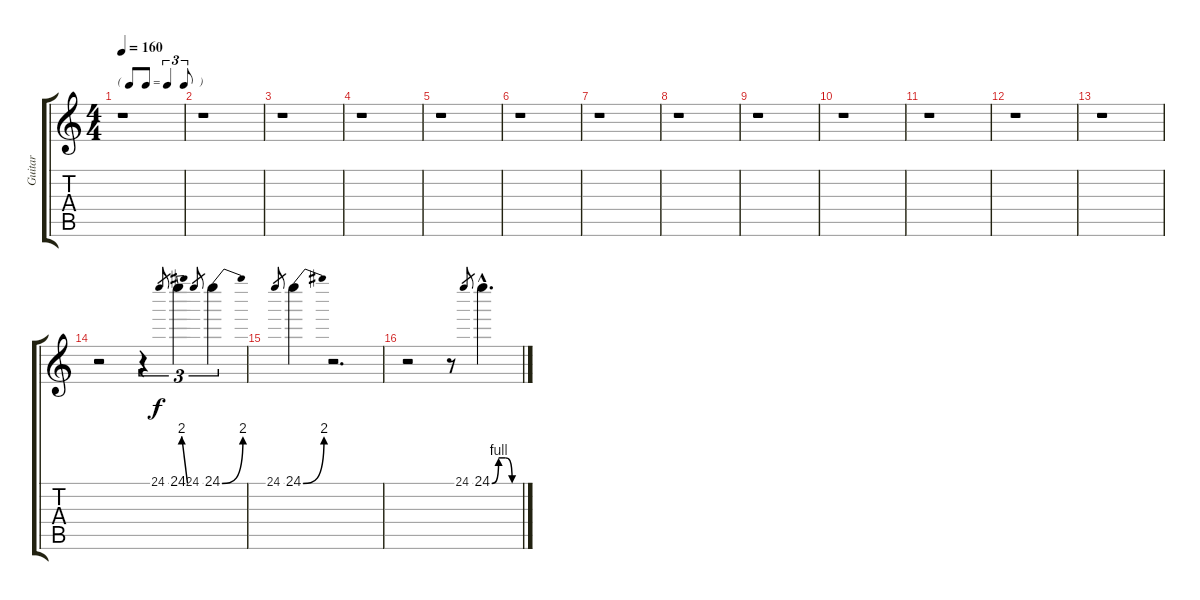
\track ("Guitar" "Guitar") {instrument distortionguitar}
\staff {score tabs}
\tuning (E4 B3 G3 D3 A2 E2) {hide}
\ts (4 4)
\tf triplet8th
\tempo 160
\clef g2
\ks c
r.1{dy f} |
r.1 |
r.1 |
r.1 |
r.1 |
r.1 |
r.1 |
r.1 |
r.1 |
r.1 |
r.1 |
r.1 |
r.1 |
r.2 r.4{tu (3 2)} 24.1.8{gr} 24.1{be (bend 0 0 60 8)}.4{tu (3 2)} 24.1.8{gr} 24.1{be (bend 0 0 60 8)}.4{tu (3 2)} |
24.1.8{gr} 24.1{be (bend 0 0 60 8)}.4 r.2{d} |
r.2 r.8 24.1.8{gr} 24.1{be (custom 0 0 15 4 30 4 45 0 60 0) hac}.4{d}
